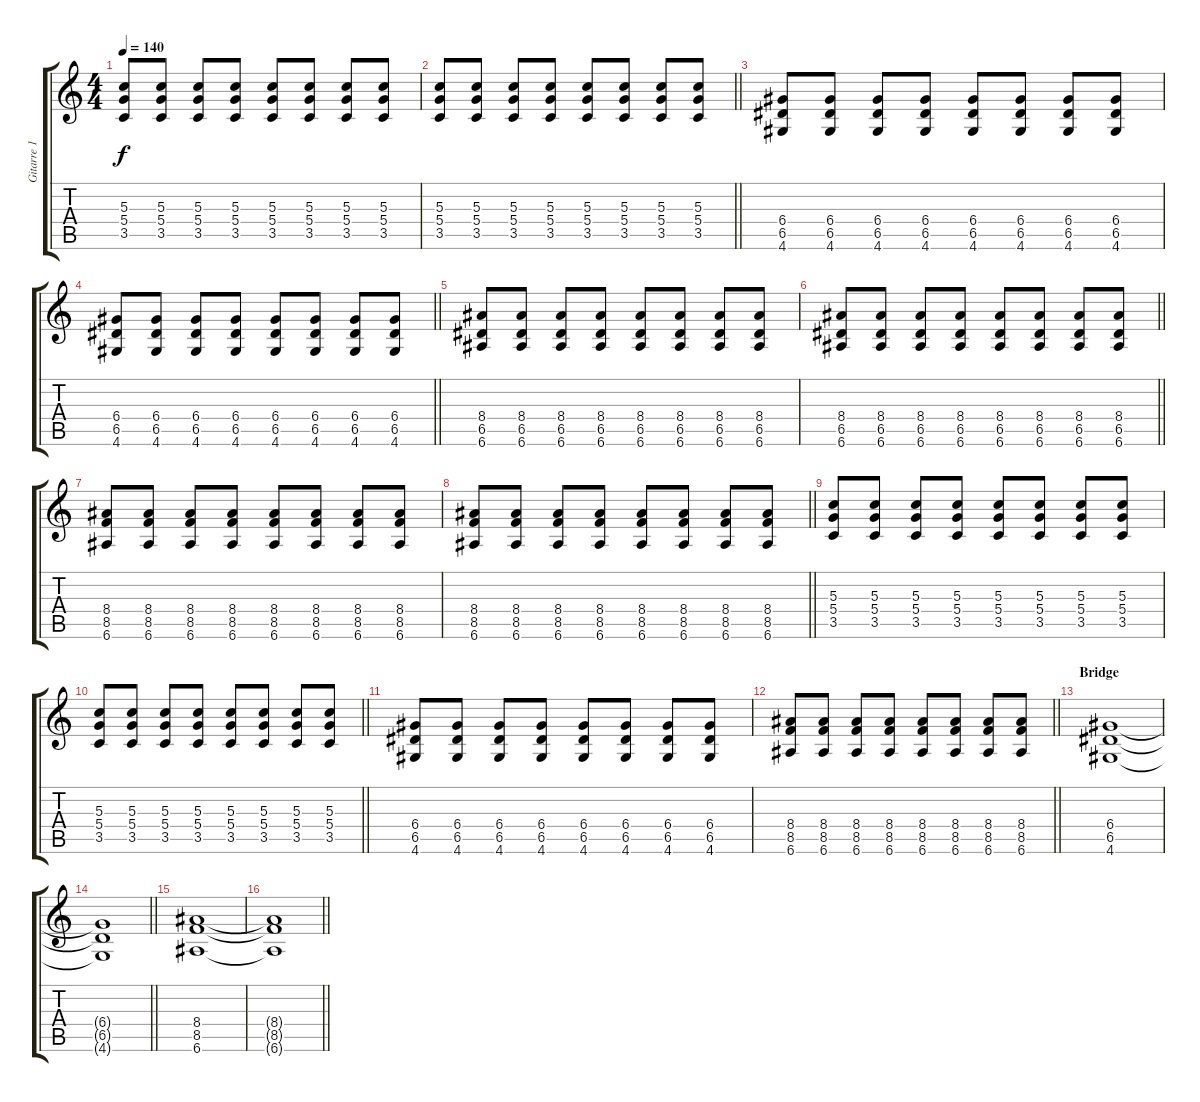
\track ("Gitarre 1" "Gitarre 1") {instrument distortionguitar}
\staff {score tabs}
\tuning (E4 B3 G3 D3 A2 E2) {hide}
\ts (4 4)
\tempo 140
\clef g2
\ks c
(5.3 5.4 3.5).8{dy f} (5.3 5.4 3.5).8 (5.3 5.4 3.5).8 (5.3 5.4 3.5).8 (5.3 5.4 3.5).8 (5.3 5.4 3.5).8 (5.3 5.4 3.5).8 (5.3 5.4 3.5).8 |
\barLineRight lightlight
(5.3 5.4 3.5).8 (5.3 5.4 3.5).8 (5.3 5.4 3.5).8 (5.3 5.4 3.5).8 (5.3 5.4 3.5).8 (5.3 5.4 3.5).8 (5.3 5.4 3.5).8 (5.3 5.4 3.5).8 |
(6.4 6.5 4.6).8 (6.4 6.5 4.6).8 (6.4 6.5 4.6).8 (6.4 6.5 4.6).8 (6.4 6.5 4.6).8 (6.4 6.5 4.6).8 (6.4 6.5 4.6).8 (6.4 6.5 4.6).8 |
\barLineRight lightlight
(6.4 6.5 4.6).8 (6.4 6.5 4.6).8 (6.4 6.5 4.6).8 (6.4 6.5 4.6).8 (6.4 6.5 4.6).8 (6.4 6.5 4.6).8 (6.4 6.5 4.6).8 (6.4 6.5 4.6).8 |
(8.4 6.5 6.6).8 (8.4 6.5 6.6).8 (8.4 6.5 6.6).8 (8.4 6.5 6.6).8 (8.4 6.5 6.6).8 (8.4 6.5 6.6).8 (8.4 6.5 6.6).8 (8.4 6.5 6.6).8 |
\barLineRight lightlight
(8.4 6.5 6.6).8 (8.4 6.5 6.6).8 (8.4 6.5 6.6).8 (8.4 6.5 6.6).8 (8.4 6.5 6.6).8 (8.4 6.5 6.6).8 (8.4 6.5 6.6).8 (8.4 6.5 6.6).8 |
(8.4 8.5 6.6).8 (8.4 8.5 6.6).8 (8.4 8.5 6.6).8 (8.4 8.5 6.6).8 (8.4 8.5 6.6).8 (8.4 8.5 6.6).8 (8.4 8.5 6.6).8 (8.4 8.5 6.6).8 |
\barLineRight lightlight
(8.4 8.5 6.6).8 (8.4 8.5 6.6).8 (8.4 8.5 6.6).8 (8.4 8.5 6.6).8 (8.4 8.5 6.6).8 (8.4 8.5 6.6).8 (8.4 8.5 6.6).8 (8.4 8.5 6.6).8 |
(5.3 5.4 3.5).8 (5.3 5.4 3.5).8 (5.3 5.4 3.5).8 (5.3 5.4 3.5).8 (5.3 5.4 3.5).8 (5.3 5.4 3.5).8 (5.3 5.4 3.5).8 (5.3 5.4 3.5).8 |
\barLineRight lightlight
(5.3 5.4 3.5).8 (5.3 5.4 3.5).8 (5.3 5.4 3.5).8 (5.3 5.4 3.5).8 (5.3 5.4 3.5).8 (5.3 5.4 3.5).8 (5.3 5.4 3.5).8 (5.3 5.4 3.5).8 |
(6.4 6.5 4.6).8 (6.4 6.5 4.6).8 (6.4 6.5 4.6).8 (6.4 6.5 4.6).8 (6.4 6.5 4.6).8 (6.4 6.5 4.6).8 (6.4 6.5 4.6).8 (6.4 6.5 4.6).8 |
\barLineRight lightlight
(8.4 8.5 6.6).8 (8.4 8.5 6.6).8 (8.4 8.5 6.6).8 (8.4 8.5 6.6).8 (8.4 8.5 6.6).8 (8.4 8.5 6.6).8 (8.4 8.5 6.6).8 (8.4 8.5 6.6).8 |
\section ("" "Bridge")
(6.4 6.5 4.6).1 |
\barLineRight lightlight
(6.4{t} 6.5{t} 4.6{t}).1 |
(8.4 8.5 6.6).1 |
\barLineRight lightlight
(8.4{t} 8.5{t} 6.6{t}).1
